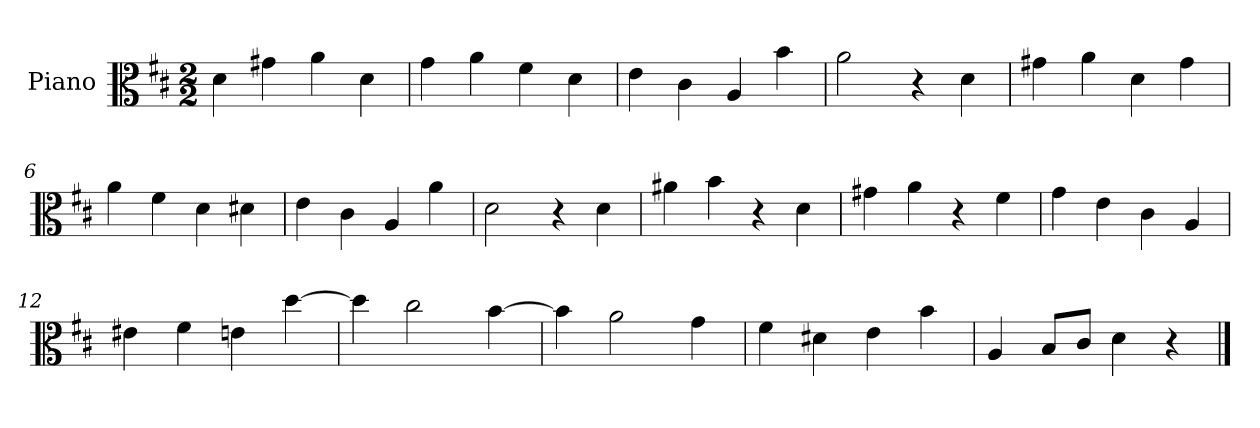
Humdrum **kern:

**kern
*part1
*staff1
*I"Piano
*I'Pno
*clefC3
*k[f#c#]
*D:
*M2/2
=1
4d\
4g#X\
4a\
4d\
=2
4g\
4a\
4f#\
4d\
=3
4e\
4c#\
4A/
4b\
=4
2a\
4r
4d\
=5
4g#X\
4a\
4d\
4g#\
=6
4a\
4f#\
4d\
4d#X\
=7
4e\
4c#\
4A/
4a\
=8
2d\
4r
4d\
=9
4a#X\
4b\
4r
4d\
=10
4g#X\
4a\
4r
4f#\
=11
4g\
4e\
4c#\
4A/
=12
4e#X\
4f#\
4en\
[4dd\
=13
4dd\]
2cc#\
[4b\
=14
4b\]
2a\
4g\
=15
4f#\
4d#X\
4e\
4b\
=16
4A/
8B/L
8c#/J
4d\
4r
==
*-
